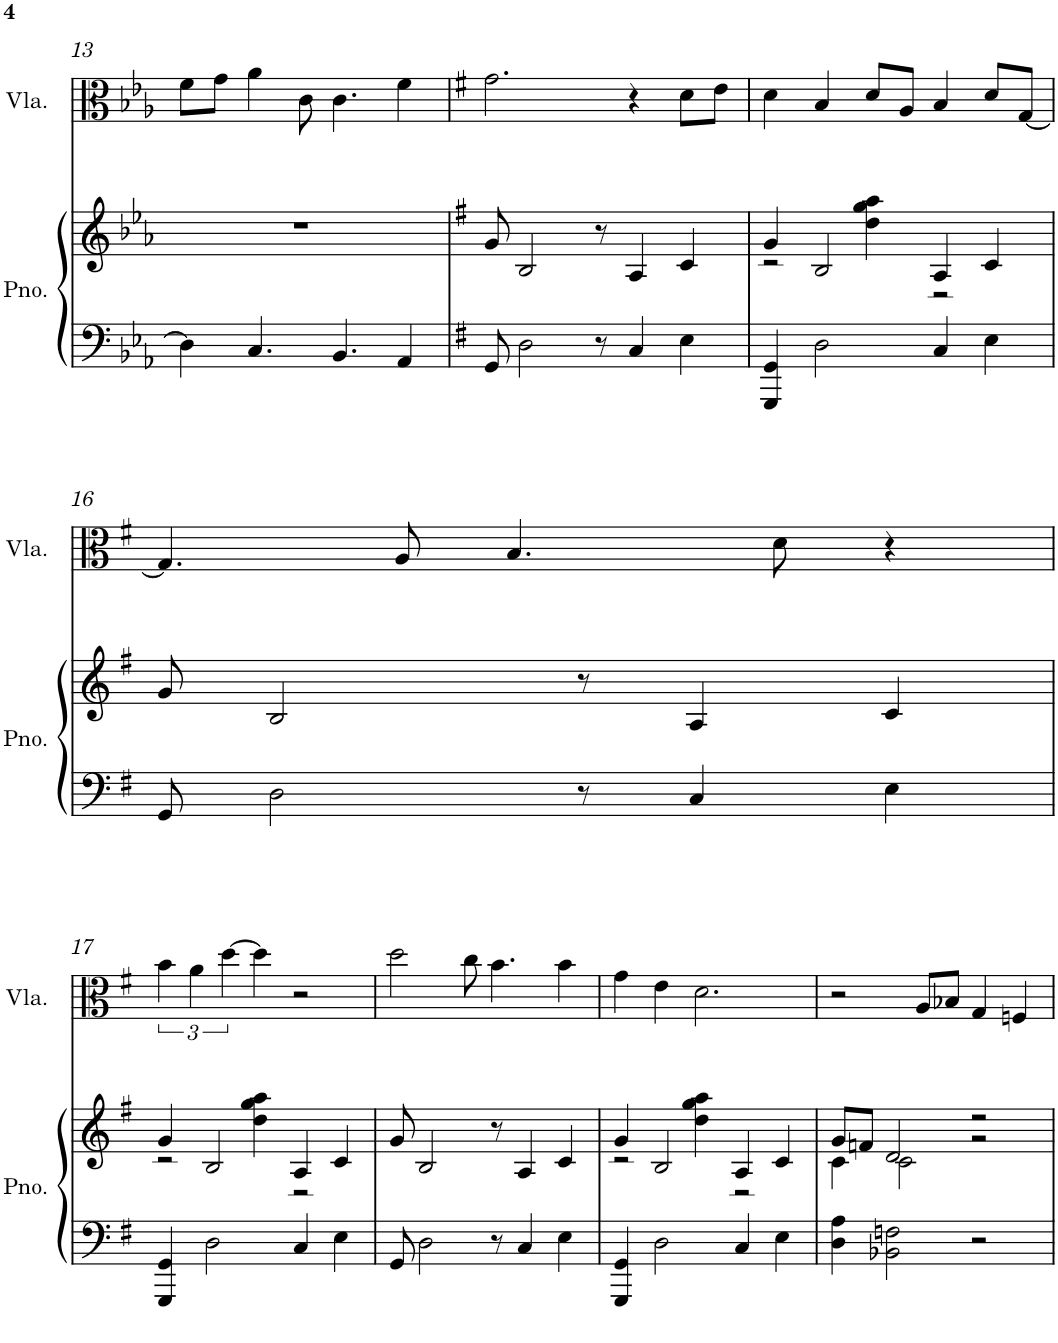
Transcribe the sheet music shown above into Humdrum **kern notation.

**kern	**kern	**kern
*part2	*part2	*part1
*staff3	*staff2	*staff1
*I"Grand Piano	*	*I"Viola
*I'Pno.	*	*I'Vla.
!!LO:PB:g=z
*clefF4	*clefG2	*clefC3
*k[b-e-a-]	*k[b-e-a-]	*k[b-e-a-]
*E-:	*E-:	*E-:
*M5/4	*M5/4	*M5/4
=13	=13	=13
4D\]	4%5r	8f\L
.	.	8g\J
4.C/	.	4a-\
.	.	8c\
4.BB-/	.	4.c\
4AA-/	.	4f\
=14	=14	=14
*k[f#]	*k[f#]	*k[f#]
*G:	*G:	*G:
8GG/	8g/	2.g\
2D\	2B/	.
8r	8r	.
4C/	4A/	4r
4E\	4c/	8d\L
.	.	8e\J
=15	=15	=15
*	*^	*
4GGG/ 4GG/	4g/	2r	4d\
2D\	2B/	.	4B/
.	.	4dd\ 4gg\ 4aa\	8d/L
.	.	.	8A/J
4C/	4A/	2r	4B/
4E\	4c/	.	8d/L
.	.	.	[8G/J
*	*v	*v	*
!!LO:LB:g=z
=16	=16	=16
8GG/	8g/	4.G/]
2D\	2B/	.
.	.	8A/
.	.	4.B/
8r	8r	.
4C/	4A/	.
.	.	8d\
4E\	4c/	4r
!!LO:LB:g=z
=17	=17	=17
*	*^	*
4GGG/ 4GG/	4g/	2r	6b\
.	.	.	6a\
2D\	2B/	.	.
.	.	.	[6dd\
.	.	4dd\ 4gg\ 4aa\	4dd\]
4C/	4A/	2r	2r
4E\	4c/	.	.
*	*v	*v	*
=18	=18	=18
8GG/	8g/	2dd\
2D\	2B/	.
.	.	8cc\
8r	8r	4.b\
4C/	4A/	.
4E\	4c/	4b\
=19	=19	=19
*	*^	*
4GGG/ 4GG/	4g/	2r	4g\
2D\	2B/	.	4e\
.	.	4dd\ 4gg\ 4aa\	2.d\
4C/	4A/	2r	.
4E\	4c/	.	.
=20	=20	=20	=20
4D\ 4A\	4c\	8g/L	2r
.	.	8fn/J	.
2BB-X\ 2Fn\	2c\	2d/	.
.	.	.	8A/L
.	.	.	8B-X/J
2r	2r	2r	4G/
.	.	.	4Fn/
*	*v	*v	*
=	=	=
*-	*-	*-
